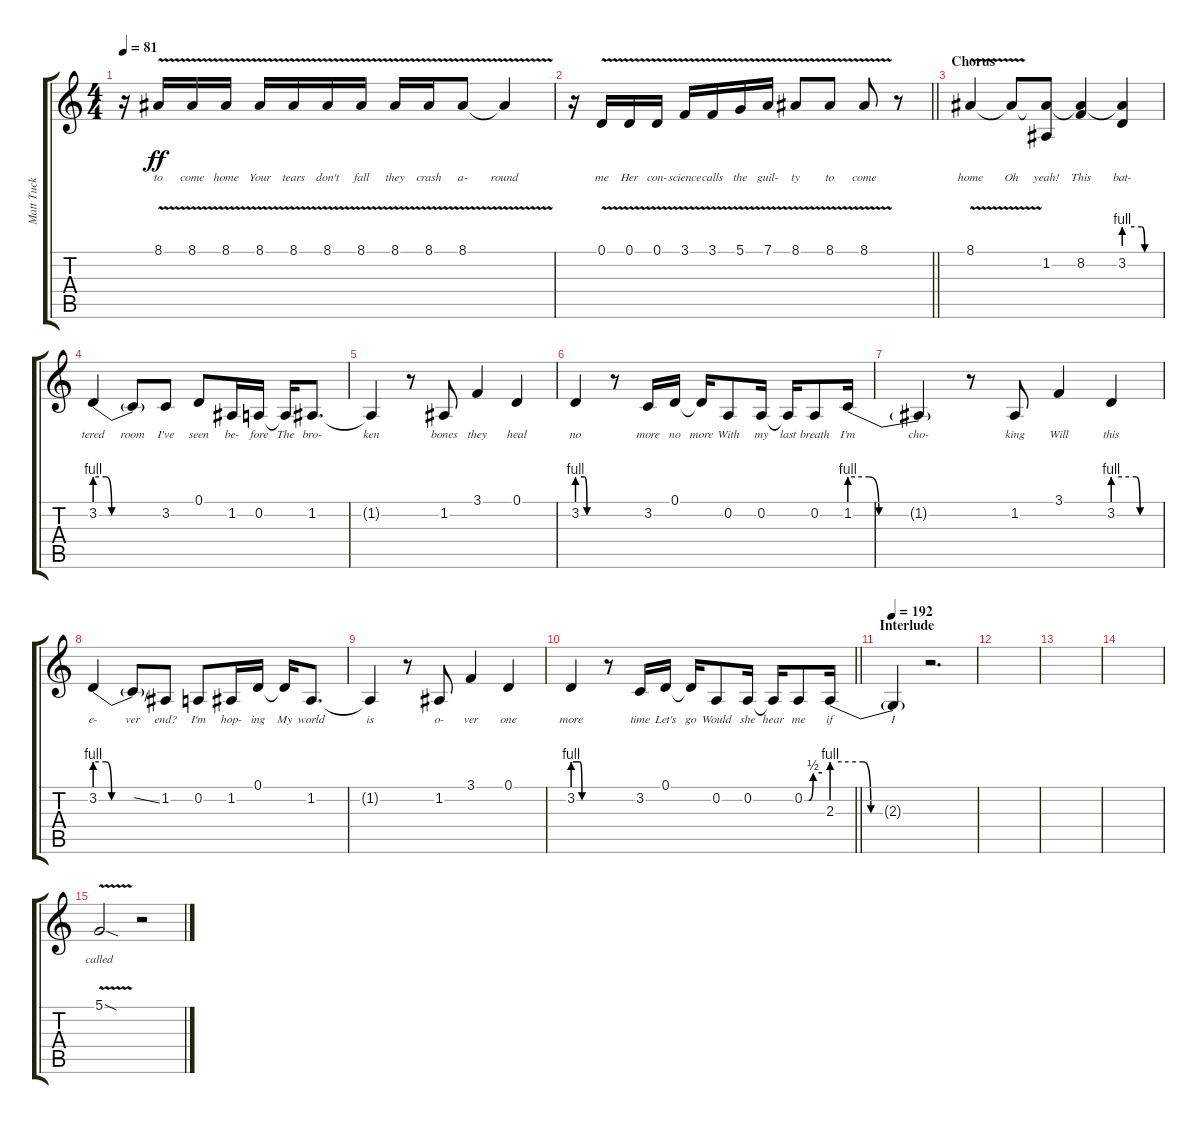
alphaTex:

\track ("Matt Tuck (Vocals)" "Matt Tuck ") {instrument tenorsax}
\staff {score tabs}
\tuning (D4 A3 F3 C3 G2 C2) {hide}
\ts (4 4)
\tempo 81
\clef g2
\ks c
r.16{dy ff} 8.1{v}.16{lyrics (0 "to") lyrics (1 "") lyrics (2 "") lyrics (3 "") lyrics (4 "")} 8.1{v}.16{lyrics (0 "come") lyrics (1 "") lyrics (2 "") lyrics (3 "") lyrics (4 "")} 8.1{v}.16{lyrics (0 "home") lyrics (1 "") lyrics (2 "") lyrics (3 "") lyrics (4 "")} 8.1{v}.16{lyrics (0 "Your") lyrics (1 "") lyrics (2 "") lyrics (3 "") lyrics (4 "")} 8.1{v}.16{lyrics (0 "tears") lyrics (1 "") lyrics (2 "") lyrics (3 "") lyrics (4 "")} 8.1{v}.16{lyrics (0 "don't") lyrics (1 "") lyrics (2 "") lyrics (3 "") lyrics (4 "")} 8.1{v}.16{lyrics (0 "fall") lyrics (1 "") lyrics (2 "") lyrics (3 "") lyrics (4 "")} 8.1{v}.16{lyrics (0 "they") lyrics (1 "") lyrics (2 "") lyrics (3 "") lyrics (4 "")} 8.1{v}.16{lyrics (0 "crash") lyrics (1 "") lyrics (2 "") lyrics (3 "") lyrics (4 "")} 8.1{v}.8{lyrics (0 "a-") lyrics (1 "") lyrics (2 "") lyrics (3 "") lyrics (4 "")} 8.1{t}.4{lyrics (0 "round") lyrics (1 "") lyrics (2 "") lyrics (3 "") lyrics (4 "")} |
\barLineRight lightlight
r.16 0.1{v}.16{lyrics (0 "me") lyrics (1 "") lyrics (2 "") lyrics (3 "") lyrics (4 "")} 0.1{v}.16{lyrics (0 "Her") lyrics (1 "") lyrics (2 "") lyrics (3 "") lyrics (4 "")} 0.1{v}.16{lyrics (0 "con-") lyrics (1 "") lyrics (2 "") lyrics (3 "") lyrics (4 "")} 3.1{v}.16{lyrics (0 "science") lyrics (1 "") lyrics (2 "") lyrics (3 "") lyrics (4 "")} 3.1{v}.16{lyrics (0 "calls") lyrics (1 "") lyrics (2 "") lyrics (3 "") lyrics (4 "")} 5.1{v}.16{lyrics (0 "the") lyrics (1 "") lyrics (2 "") lyrics (3 "") lyrics (4 "")} 7.1{v}.16{lyrics (0 "guil-") lyrics (1 "") lyrics (2 "") lyrics (3 "") lyrics (4 "")} 8.1{v}.8{lyrics (0 "ty") lyrics (1 "") lyrics (2 "") lyrics (3 "") lyrics (4 "")} 8.1{v}.8{lyrics (0 "to") lyrics (1 "") lyrics (2 "") lyrics (3 "") lyrics (4 "")} 8.1{v}.8{lyrics (0 "come") lyrics (1 "") lyrics (2 "") lyrics (3 "") lyrics (4 "")} r.8 |
\section ("" "Chorus")
8.1{v}.4{lyrics (0 "home") lyrics (1 "") lyrics (2 "") lyrics (3 "") lyrics (4 "")} 8.1{t}.8{lyrics (0 "Oh") lyrics (1 "") lyrics (2 "") lyrics (3 "") lyrics (4 "")} (8.1{t} 1.2).8{lyrics (0 "yeah!") lyrics (1 "") lyrics (2 "") lyrics (3 "") lyrics (4 "")} (8.1{t} 8.2).4{lyrics (0 "This") lyrics (1 "") lyrics (2 "") lyrics (3 "") lyrics (4 "")} (8.1{t} 3.2{be (custom 0 4 30 4 35 0 60 0)}).4{lyrics (0 "bat-") lyrics (1 "") lyrics (2 "") lyrics (3 "") lyrics (4 "")} |
3.2{be (custom 0 4 10 4 15 0 60 0)}.4{lyrics (0 "tered") lyrics (1 "") lyrics (2 "") lyrics (3 "") lyrics (4 "")} 3.2{t}.8{lyrics (0 "room") lyrics (1 "") lyrics (2 "") lyrics (3 "") lyrics (4 "")} 3.2.8{lyrics (0 "I've") lyrics (1 "") lyrics (2 "") lyrics (3 "") lyrics (4 "")} 0.1.8{lyrics (0 "seen") lyrics (1 "") lyrics (2 "") lyrics (3 "") lyrics (4 "")} 1.2.16{lyrics (0 "be-") lyrics (1 "") lyrics (2 "") lyrics (3 "") lyrics (4 "")} 0.2.16{lyrics (0 "fore") lyrics (1 "") lyrics (2 "") lyrics (3 "") lyrics (4 "")} 0.2{t}.16{lyrics (0 "The") lyrics (1 "") lyrics (2 "") lyrics (3 "") lyrics (4 "")} 1.2.8{d lyrics (0 "bro-") lyrics (1 "") lyrics (2 "") lyrics (3 "") lyrics (4 "")} |
1.2{t}.4{lyrics (0 "ken") lyrics (1 "") lyrics (2 "") lyrics (3 "") lyrics (4 "")} r.8 1.2.8{lyrics (0 "bones") lyrics (1 "") lyrics (2 "") lyrics (3 "") lyrics (4 "")} 3.1.4{lyrics (0 "they") lyrics (1 "") lyrics (2 "") lyrics (3 "") lyrics (4 "")} 0.1.4{lyrics (0 "heal") lyrics (1 "") lyrics (2 "") lyrics (3 "") lyrics (4 "")} |
3.2{be (custom 0 4 15 4 20 0 60 0)}.4{lyrics (0 "no") lyrics (1 "") lyrics (2 "") lyrics (3 "") lyrics (4 "")} r.8 3.2.16{lyrics (0 "more") lyrics (1 "") lyrics (2 "") lyrics (3 "") lyrics (4 "")} 0.1.16{lyrics (0 "no") lyrics (1 "") lyrics (2 "") lyrics (3 "") lyrics (4 "")} 0.1{t}.16{lyrics (0 "more") lyrics (1 "") lyrics (2 "") lyrics (3 "") lyrics (4 "")} 0.2.8{lyrics (0 "With") lyrics (1 "") lyrics (2 "") lyrics (3 "") lyrics (4 "")} 0.2.16{lyrics (0 "my") lyrics (1 "") lyrics (2 "") lyrics (3 "") lyrics (4 "")} 0.2{t}.16{lyrics (0 "last") lyrics (1 "") lyrics (2 "") lyrics (3 "") lyrics (4 "")} 0.2.8{lyrics (0 "breath") lyrics (1 "") lyrics (2 "") lyrics (3 "") lyrics (4 "")} 1.2{be (custom 0 4 10 4 15 0 60 0)}.16{lyrics (0 "I'm") lyrics (1 "") lyrics (2 "") lyrics (3 "") lyrics (4 "")} |
1.2{t}.4{lyrics (0 "cho-") lyrics (1 "") lyrics (2 "") lyrics (3 "") lyrics (4 "")} r.8 1.2.8{lyrics (0 "king") lyrics (1 "") lyrics (2 "") lyrics (3 "") lyrics (4 "")} 3.1.4{lyrics (0 "Will") lyrics (1 "") lyrics (2 "") lyrics (3 "") lyrics (4 "")} 3.2{be (custom 0 4 30 4 35 0 60 0)}.4{lyrics (0 "this") lyrics (1 "") lyrics (2 "") lyrics (3 "") lyrics (4 "")} |
3.2{be (custom 0 4 10 4 15 0 60 0)}.4{lyrics (0 "e-") lyrics (1 "") lyrics (2 "") lyrics (3 "") lyrics (4 "")} 3.2{ss t}.8{lyrics (0 "ver") lyrics (1 "") lyrics (2 "") lyrics (3 "") lyrics (4 "")} 1.2.8{lyrics (0 "end?") lyrics (1 "") lyrics (2 "") lyrics (3 "") lyrics (4 "")} 0.2.8{lyrics (0 "I'm") lyrics (1 "") lyrics (2 "") lyrics (3 "") lyrics (4 "")} 1.2.16{lyrics (0 "hop-") lyrics (1 "") lyrics (2 "") lyrics (3 "") lyrics (4 "")} 0.1.16{lyrics (0 "ing") lyrics (1 "") lyrics (2 "") lyrics (3 "") lyrics (4 "")} 0.1{t}.16{lyrics (0 "My") lyrics (1 "") lyrics (2 "") lyrics (3 "") lyrics (4 "")} 1.2.8{d lyrics (0 "world") lyrics (1 "") lyrics (2 "") lyrics (3 "") lyrics (4 "")} |
1.2{t}.4{lyrics (0 "is") lyrics (1 "") lyrics (2 "") lyrics (3 "") lyrics (4 "")} r.8 1.2.8{lyrics (0 "o-") lyrics (1 "") lyrics (2 "") lyrics (3 "") lyrics (4 "")} 3.1.4{lyrics (0 "ver") lyrics (1 "") lyrics (2 "") lyrics (3 "") lyrics (4 "")} 0.1.4{lyrics (0 "one") lyrics (1 "") lyrics (2 "") lyrics (3 "") lyrics (4 "")} |
\barLineRight lightlight
3.2{be (custom 0 4 15 4 20 0 60 0)}.4{lyrics (0 "more") lyrics (1 "") lyrics (2 "") lyrics (3 "") lyrics (4 "")} r.8 3.2.16{lyrics (0 "time") lyrics (1 "") lyrics (2 "") lyrics (3 "") lyrics (4 "")} 0.1.16{lyrics (0 "Let's") lyrics (1 "") lyrics (2 "") lyrics (3 "") lyrics (4 "")} 0.1{t}.16{lyrics (0 "go") lyrics (1 "") lyrics (2 "") lyrics (3 "") lyrics (4 "")} 0.2.8{lyrics (0 "Would") lyrics (1 "") lyrics (2 "") lyrics (3 "") lyrics (4 "")} 0.2.16{lyrics (0 "she") lyrics (1 "") lyrics (2 "") lyrics (3 "") lyrics (4 "")} 0.2{t}.16{lyrics (0 "hear") lyrics (1 "") lyrics (2 "") lyrics (3 "") lyrics (4 "")} 0.2{be (custom 0 0 15 0 30 2 60 2)}.8{lyrics (0 "me") lyrics (1 "") lyrics (2 "") lyrics (3 "") lyrics (4 "")} 2.3{be (custom 0 4 20 4 25 0 60 0)}.16{lyrics (0 "if") lyrics (1 "") lyrics (2 "") lyrics (3 "") lyrics (4 "")} |
\section ("" "Interlude")
\tempo 192
2.3{t}.4{lyrics (0 "I") lyrics (1 "") lyrics (2 "") lyrics (3 "") lyrics (4 "")} r.2{d} |
|
|
|
5.1{v sod}.2{lyrics (0 "called") lyrics (1 "") lyrics (2 "") lyrics (3 "") lyrics (4 "")} r.2
